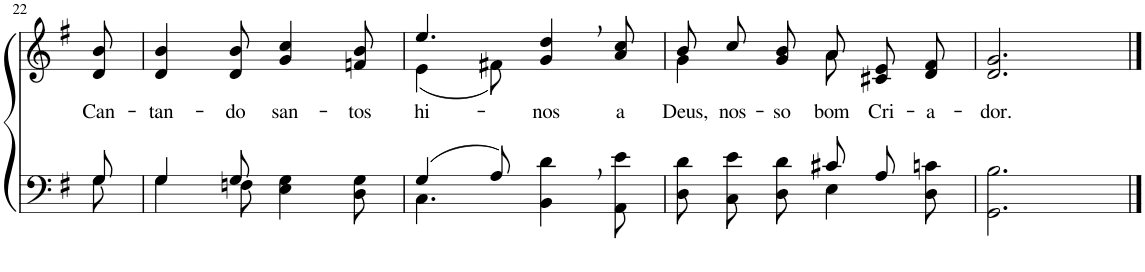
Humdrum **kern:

**kern	**kern	**text
*part2	*part1	*part1
*staff2	*staff1	*staff1
*I"Parte III e IV	*I"Parte I e II	*
!!LO:PB:g=z
*clefF4	*clefG2	*
*k[f#]	*k[f#]	*
*M6/8	*M6/8	*
=22	=22	=22
*^	*	*
!	!	!	!LO:LY:b
8G/	8G\	8d/ 8b/	Can-
=23	=23	=23	=23
!	!	!	!LO:LY:b
4G/	4G\	4d/ 4b/	-tan-
!	!	!	!LO:LY:b
8G/	8Fn\	8d/ 8b/	-do
!	!	!	!LO:LY:b
4.ryy	4E\ 4G\	4g/ 4cc/	san-
!	!	!	!LO:LY:b
.	8D\ 8G\	8fn/ 8b/	-tos
=24	=24	=24	=24
!	!	!	!LO:LY:b
*	*	*^	*
(4G/	4.C\	4.ee/	(4e\	hi-
8A/)	.	.	8f#X\)	.
!	!	!	!	!LO:LY:b
4ryy	4BB\ 4d\	4g/, 4dd/,	4.ryy	-nos
!	!	!	!	!LO:LY:b
8ryy	8AA\ 8e\	8a/ 8cc/	.	a
=25	=25	=25	=25	=25
!	!	!	!	!LO:LY:b
4.ryy	8D\ 8d\L	4g\	8b\L	Deus,
!	!	!	!	!LO:LY:b
.	8C\ 8e\	.	8cc\	nos-
!	!	!	!	!LO:LY:b
.	8D\ 8d\J	8ryy	8g\ 8b\J	-so
!	!	!	!	!LO:LY:b
8c#X/L	4E\	8a\	8a/L	bom
!	!	!	!	!LO:LY:b
8A/J	.	4ryy	8c#X/ 8e/	Cri-
!	!	!	!	!LO:LY:b
8ryy	8D\ 8cn\	.	8d/ 8f#/J	-a-
=26	=26	=26	=26	=26
!	!	!	!	!LO:LY:b
*v	*v	*	*	*
*	*v	*v	*
2.GG\ 2.B\	2.d/ 2.g/	-dor.
==	==	==
*-	*-	*-
